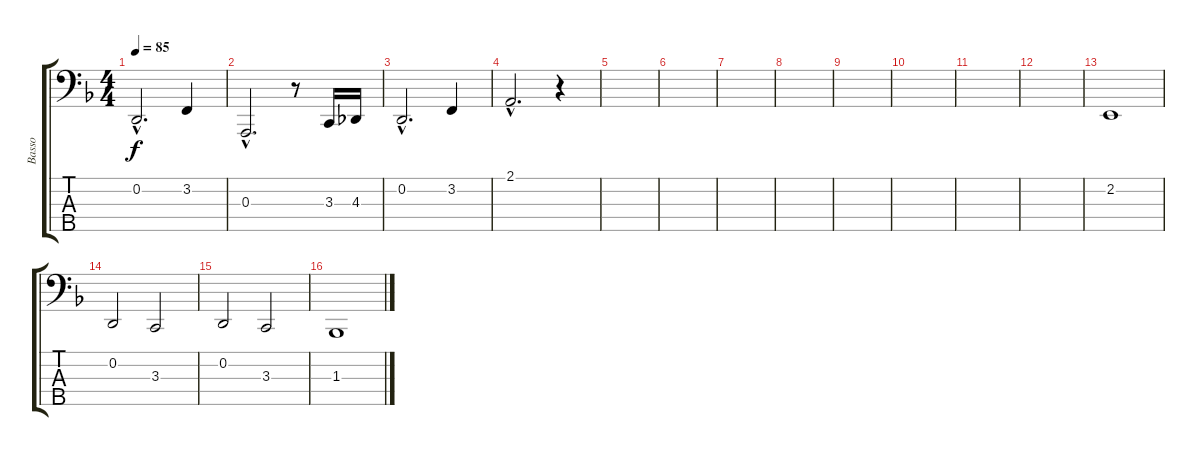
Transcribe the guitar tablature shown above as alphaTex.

\track ("Basso" "Basso") {instrument cello}
\staff {score tabs}
\tuning (G2 D2 A1 E1 A0) {hide}
\ts (4 4)
\tempo 85
\clef f4
\ks f
0.2{hac}.2{d dy f instrument cello} 3.2.4 |
0.3{hac}.2{d} r.8 3.3.16 4.3.16 |
0.2{hac}.2{d} 3.2.4 |
2.1{hac}.2{d} r.4 |
|
|
|
|
|
|
|
|
2.2.1 |
0.2.2 3.3.2 |
0.2.2 3.3.2 |
1.3.1
